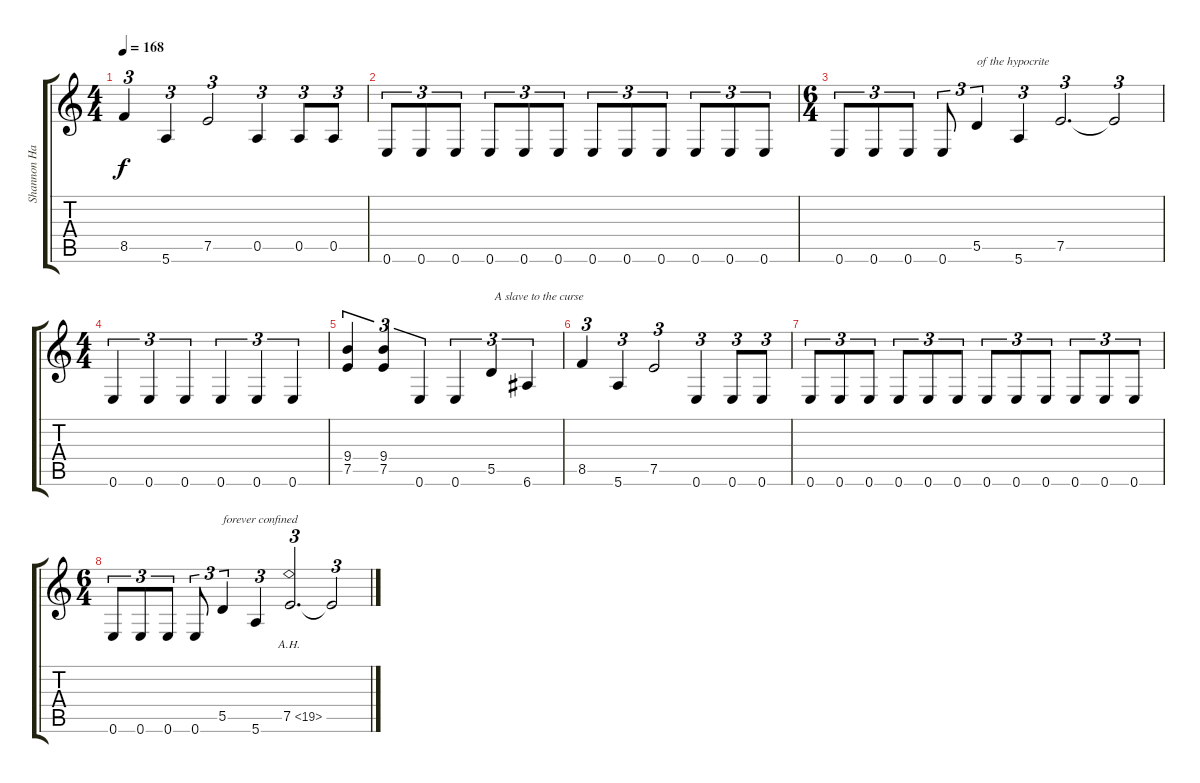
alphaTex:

\track ("Shannon Hamm" "Shannon Ha") {instrument distortionguitar}
\staff {score tabs}
\tuning (E4 B3 G3 D3 A2 E2) {hide}
\ts (4 4)
\tempo 168
\clef g2
\ks c
8.5.4{tu (3 2) dy f} 5.6.4{tu (3 2)} 7.5.2{tu (3 2)} 0.5.4{tu (3 2)} 0.5.8{tu (3 2)} 0.5.8{tu (3 2)} |
0.6.8{tu (3 2)} 0.6.8{tu (3 2)} 0.6.8{tu (3 2)} 0.6.8{tu (3 2)} 0.6.8{tu (3 2)} 0.6.8{tu (3 2)} 0.6.8{tu (3 2)} 0.6.8{tu (3 2)} 0.6.8{tu (3 2)} 0.6.8{tu (3 2)} 0.6.8{tu (3 2)} 0.6.8{tu (3 2)} |
\ts (6 4)
0.6.8{tu (3 2)} 0.6.8{tu (3 2)} 0.6.8{tu (3 2)} 0.6.8{tu (3 2)} 5.5.4{tu (3 2) txt "of the hypocrite"} 5.6.4{tu (3 2)} 7.5.2{d tu (3 2)} 7.5{t}.2{tu (3 2)} |
\ts (4 4)
0.6.4{tu (3 2)} 0.6.4{tu (3 2)} 0.6.4{tu (3 2)} 0.6.4{tu (3 2)} 0.6.4{tu (3 2)} 0.6.4{tu (3 2)} |
(9.4 7.5).4{tu (3 2)} (9.4 7.5).4{tu (3 2)} 0.6.4{tu (3 2)} 0.6.4{tu (3 2)} 5.5.4{tu (3 2) txt " A slave to the curse"} 6.6.4{tu (3 2)} |
8.5.4{tu (3 2)} 5.6.4{tu (3 2)} 7.5.2{tu (3 2)} 0.6.4{tu (3 2)} 0.6.8{tu (3 2)} 0.6.8{tu (3 2)} |
0.6.8{tu (3 2)} 0.6.8{tu (3 2)} 0.6.8{tu (3 2)} 0.6.8{tu (3 2)} 0.6.8{tu (3 2)} 0.6.8{tu (3 2)} 0.6.8{tu (3 2)} 0.6.8{tu (3 2)} 0.6.8{tu (3 2)} 0.6.8{tu (3 2)} 0.6.8{tu (3 2)} 0.6.8{tu (3 2)} |
\ts (6 4)
0.6.8{tu (3 2)} 0.6.8{tu (3 2)} 0.6.8{tu (3 2)} 0.6.8{tu (3 2)} 5.5.4{tu (3 2) txt "forever confined"} 5.6.4{tu (3 2)} 7.5{ah 12}.2{d tu (3 2)} 7.5{t}.2{tu (3 2)}
